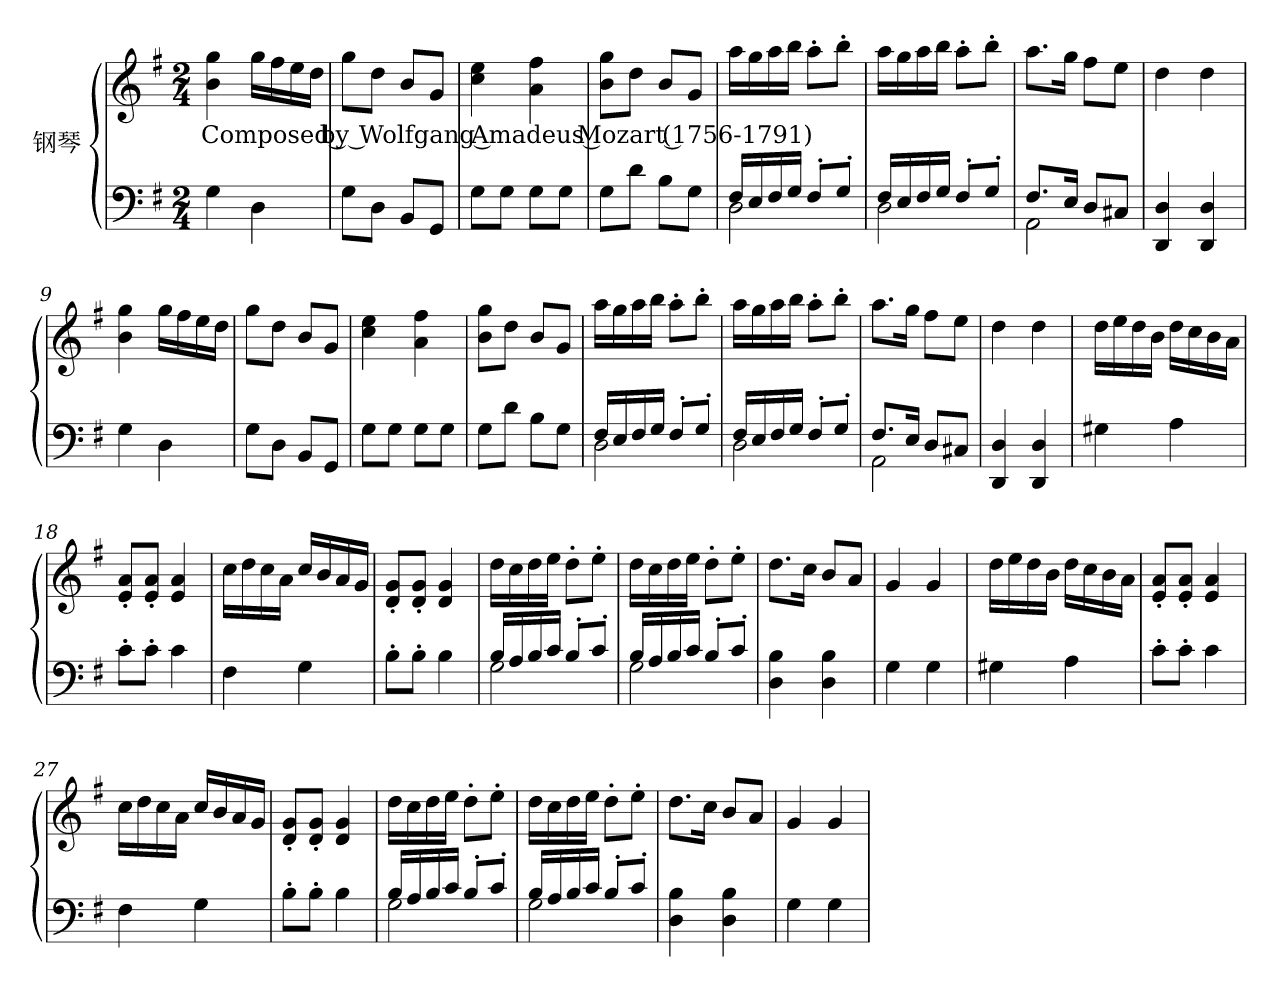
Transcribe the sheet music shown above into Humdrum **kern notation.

**kern	**kern	**text
*part2	*part1	*part1
*staff2	*staff1	*staff1
*I"钢琴	*I"钢琴	*
*clefF4	*clefG2	*
*k[f#]	*k[f#]	*
*M2/4	*M2/4	*
*MM115	*MM115	*
=1	=1	=1
4G\	4b\ 4gg\	Composed by Wolfgang Amadeus Mozart (1756-1791)
4D\	16gg\LL	.
.	16ff#\	.
.	16ee\	.
.	16dd\JJ	.
=2	=2	=2
8G\L	8gg\L	.
8D\J	8dd\J	.
8BB/L	8b/L	.
8GG/J	8g/J	.
=3	=3	=3
8G\L	4cc\ 4ee\	.
8G\J	.	.
8G\L	4a\ 4ff#\	.
8G\J	.	.
!!LO:LB:g=z
=4	=4	=4
8G\L	8b\ 8gg\L	.
8d\J	8dd\J	.
8B\L	8b/L	.
8G\J	8g/J	.
=5	=5	=5
*^	*	*
16F#/LL	2D\	16aa\LL	.
16E/	.	16gg\	.
16F#/	.	16aa\	.
16G/JJ	.	16bb\JJ	.
8F#'/L	.	8aa'\L	.
8G'/J	.	8bb'\J	.
=6	=6	=6	=6
16F#/LL	2D\	16aa\LL	.
16E/	.	16gg\	.
16F#/	.	16aa\	.
16G/JJ	.	16bb\JJ	.
8F#'/L	.	8aa'\L	.
8G'/J	.	8bb'\J	.
=7	=7	=7	=7
8.F#/L	2AA\	8.aa\L	.
16E/Jk	.	16gg\Jk	.
8D/L	.	8ff#\L	.
8C#X/J	.	8ee\J	.
*v	*v	*	*
=8	=8	=8
4DD/ 4D/	4dd\	.
4DD/ 4D/	4dd\	.
=9	=9	=9
4G\	4b\ 4gg\	.
4D\	16gg\LL	.
.	16ff#\	.
.	16ee\	.
.	16dd\JJ	.
=10	=10	=10
8G\L	8gg\L	.
8D\J	8dd\J	.
8BB/L	8b/L	.
8GG/J	8g/J	.
!!LO:LB:g=z
=11	=11	=11
8G\L	4cc\ 4ee\	.
8G\J	.	.
8G\L	4a\ 4ff#\	.
8G\J	.	.
=12	=12	=12
8G\L	8b\ 8gg\L	.
8d\J	8dd\J	.
8B\L	8b/L	.
8G\J	8g/J	.
=13	=13	=13
*^	*	*
16F#/LL	2D\	16aa\LL	.
16E/	.	16gg\	.
16F#/	.	16aa\	.
16G/JJ	.	16bb\JJ	.
8F#'/L	.	8aa'\L	.
8G'/J	.	8bb'\J	.
=14	=14	=14	=14
16F#/LL	2D\	16aa\LL	.
16E/	.	16gg\	.
16F#/	.	16aa\	.
16G/JJ	.	16bb\JJ	.
8F#'/L	.	8aa'\L	.
8G'/J	.	8bb'\J	.
=15	=15	=15	=15
8.F#/L	2AA\	8.aa\L	.
16E/Jk	.	16gg\Jk	.
8D/L	.	8ff#\L	.
8C#X/J	.	8ee\J	.
*v	*v	*	*
=16	=16	=16
4DD/ 4D/	4dd\	.
4DD/ 4D/	4dd\	.
!!LO:LB:g=z
=17	=17	=17
4G#X\	16dd\LL	.
.	16ee\	.
.	16dd\	.
.	16b\JJ	.
4A\	16dd\LL	.
.	16cc\	.
.	16b\	.
.	16a\JJ	.
=18	=18	=18
8c'\L	8e/' 8a/'L	.
8c'\J	8e/' 8a/'J	.
4c\	4e/ 4a/	.
=19	=19	=19
4F#\	16cc\LL	.
.	16dd\	.
.	16cc\	.
.	16a\JJ	.
4G\	16cc/LL	.
.	16b/	.
.	16a/	.
.	16g/JJ	.
=20	=20	=20
8B'\L	8d/' 8g/'L	.
8B'\J	8d/' 8g/'J	.
4B\	4d/ 4g/	.
=21	=21	=21
*^	*	*
16B/LL	2G\	16dd\LL	.
16A/	.	16cc\	.
16B/	.	16dd\	.
16c/JJ	.	16ee\JJ	.
8B'/L	.	8dd'\L	.
8c'/J	.	8ee'\J	.
=22	=22	=22	=22
16B/LL	2G\	16dd\LL	.
16A/	.	16cc\	.
16B/	.	16dd\	.
16c/JJ	.	16ee\JJ	.
8B'/L	.	8dd'\L	.
8c'/J	.	8ee'\J	.
*v	*v	*	*
!!LO:LB:g=z
=23	=23	=23
4D\ 4B\	8.dd\L	.
.	16cc\Jk	.
4D\ 4B\	8b/L	.
.	8a/J	.
=24	=24	=24
4G\	4g/	.
4G\	4g/	.
=25	=25	=25
4G#X\	16dd\LL	.
.	16ee\	.
.	16dd\	.
.	16b\JJ	.
4A\	16dd\LL	.
.	16cc\	.
.	16b\	.
.	16a\JJ	.
=26	=26	=26
8c'\L	8e/' 8a/'L	.
8c'\J	8e/' 8a/'J	.
4c\	4e/ 4a/	.
=27	=27	=27
4F#\	16cc\LL	.
.	16dd\	.
.	16cc\	.
.	16a\JJ	.
4G\	16cc/LL	.
.	16b/	.
.	16a/	.
.	16g/JJ	.
=28	=28	=28
8B'\L	8d/' 8g/'L	.
8B'\J	8d/' 8g/'J	.
4B\	4d/ 4g/	.
=29	=29	=29
*^	*	*
16B/LL	2G\	16dd\LL	.
16A/	.	16cc\	.
16B/	.	16dd\	.
16c/JJ	.	16ee\JJ	.
8B'/L	.	8dd'\L	.
8c'/J	.	8ee'\J	.
!!LO:LB:g=z
=30	=30	=30	=30
16B/LL	2G\	16dd\LL	.
16A/	.	16cc\	.
16B/	.	16dd\	.
16c/JJ	.	16ee\JJ	.
8B'/L	.	8dd'\L	.
8c'/J	.	8ee'\J	.
*v	*v	*	*
=31	=31	=31
4D\ 4B\	8.dd\L	.
.	16cc\Jk	.
4D\ 4B\	8b/L	.
.	8a/J	.
=32	=32	=32
4G\	4g/	.
4G\	4g/	.
=	=	=
*-	*-	*-
